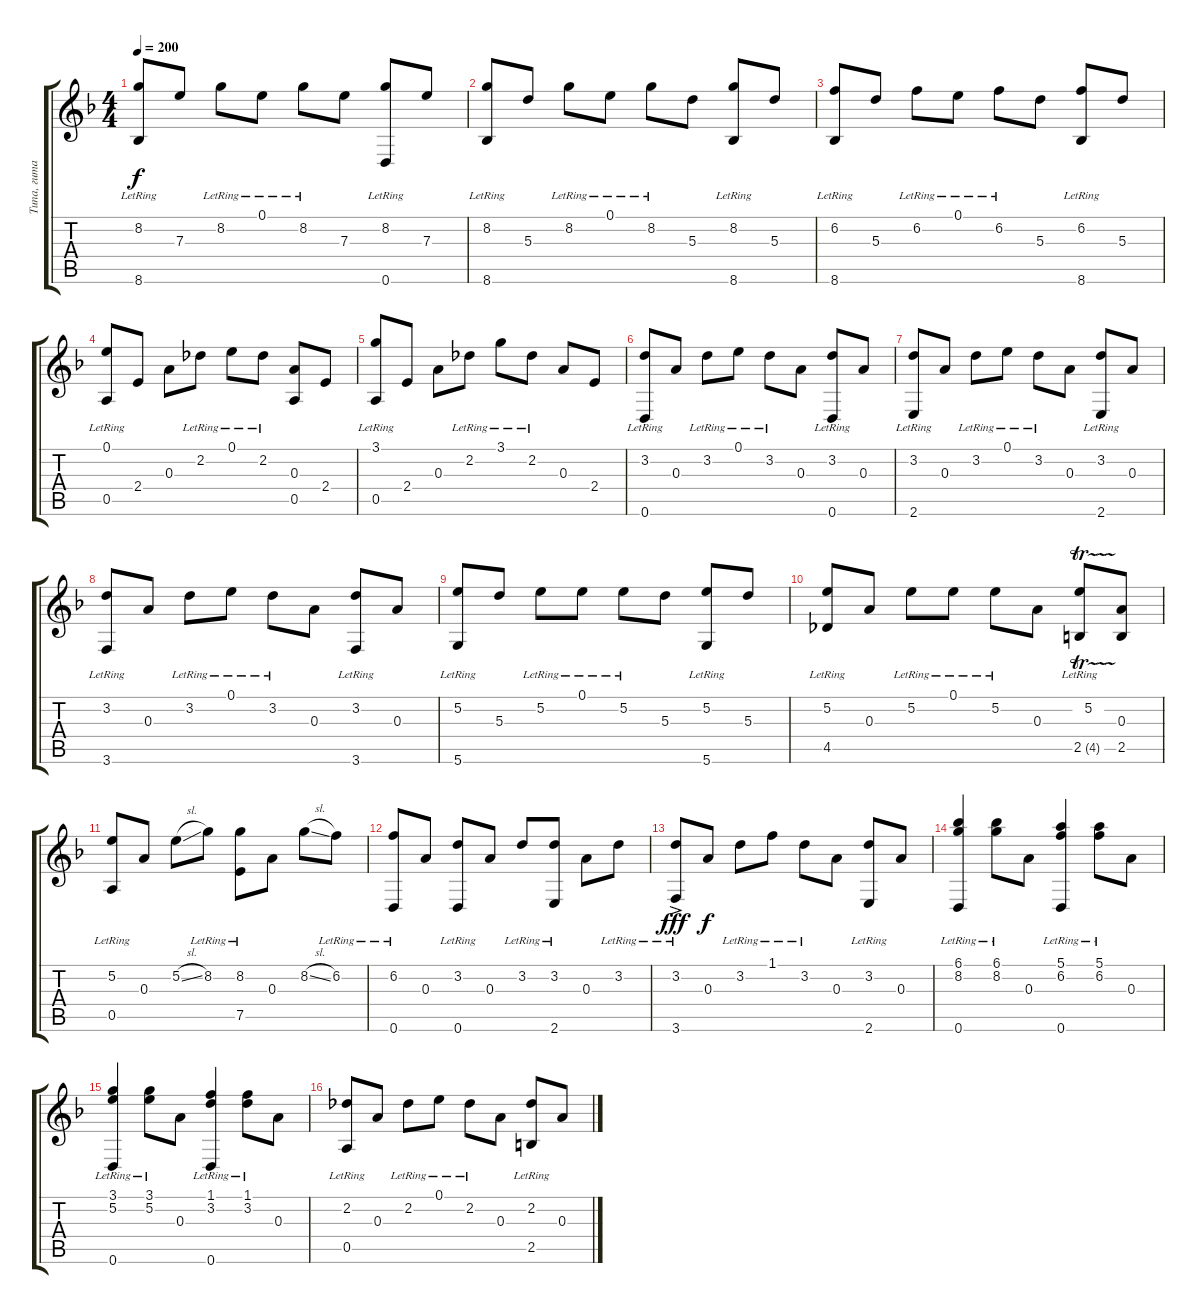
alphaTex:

\track ("Типа, гитара" "Типа, гита") {instrument acousticguitarsteel}
\staff {score tabs}
\tuning (E4 B3 A3 D3 A2 D2) {hide}
\ts (4 4)
\tempo 200
\clef g2
\ks f
(8.2{lr} 8.6{lr}).8{dy f} 7.3.8 8.2{lr}.8 0.1{lr}.8 8.2{lr}.8 7.3.8 (8.2{lr} 0.6).8 7.3.8 |
(8.2{lr} 8.6{lr}).8 5.3.8 8.2{lr}.8 0.1{lr}.8 8.2{lr}.8 5.3.8 (8.2{lr} 8.6).8 5.3.8 |
(6.2{lr} 8.6{lr}).8 5.3.8 6.2{lr}.8 0.1{lr}.8 6.2{lr}.8 5.3.8 (6.2{lr} 8.6).8 5.3.8 |
(0.1{lr} 0.5{lr}).8 2.4.8 0.3.8 2.2{lr}.8 0.1{lr}.8 2.2{lr}.8 (0.3 0.5).8 2.4.8 |
(3.1{lr} 0.5{lr}).8 2.4.8 0.3.8 2.2{lr}.8 3.1{lr}.8 2.2{lr}.8 0.3.8 2.4.8 |
(3.2{lr} 0.6{lr}).8 0.3.8 3.2{lr}.8 0.1{lr}.8 3.2{lr}.8 0.3.8 (3.2{lr} 0.6).8 0.3.8 |
(3.2{lr} 2.6{lr}).8 0.3.8 3.2{lr}.8 0.1{lr}.8 3.2{lr}.8 0.3.8 (3.2{lr} 2.6).8 0.3.8 |
(3.2{lr} 3.6{lr}).8 0.3.8 3.2{lr}.8 0.1{lr}.8 3.2{lr}.8 0.3.8 (3.2{lr} 3.6).8 0.3.8 |
(5.2{lr} 5.6{lr}).8 5.3.8 5.2{lr}.8 0.1{lr}.8 5.2{lr}.8 5.3.8 (5.2{lr} 5.6).8 5.3.8 |
(5.2{lr} 4.5{lr}).8 0.3.8 5.2{lr}.8 0.1{lr}.8 5.2{lr}.8 0.3.8 (5.2{lr} 2.5{tr (4 16)}).8 (0.3 2.5).8 |
(5.2{lr} 0.5{lr}).8 0.3.8 5.2{sl}.8 8.2{lr}.8 (8.2{lr} 7.5).8 0.3.8 8.2{sl}.8 6.2{lr}.8 |
(6.2{lr} 0.6{lr}).8 0.3.8 (3.2{lr} 0.6{lr}).8 0.3.8 3.2{lr}.8 (3.2{lr} 2.6{lr}).8 0.3.8 3.2{lr}.8 |
(3.2{lr} 3.6{ac lr}).8{dy fff} 0.3.8{dy f} 3.2{lr}.8 1.1{lr}.8 3.2{lr}.8 0.3.8 (3.2{lr} 2.6).8 0.3.8 |
(6.1{lr} 8.2{lr} 0.6{lr}).4 (6.1{lr} 8.2{lr}).8 0.3.8 (5.1{lr} 6.2{lr} 0.6{lr}).4 (5.1{lr} 6.2{lr}).8 0.3.8 |
(3.1{lr} 5.2{lr} 0.6{lr}).4 (3.1{lr} 5.2{lr}).8 0.3.8 (1.1{lr} 3.2{lr} 0.6{lr}).4 (1.1{lr} 3.2{lr}).8 0.3.8 |
(2.2{lr} 0.5{lr}).8 0.3.8 2.2{lr}.8 0.1{lr}.8 2.2{lr}.8 0.3.8 (2.2{lr} 2.5).8 0.3.8
